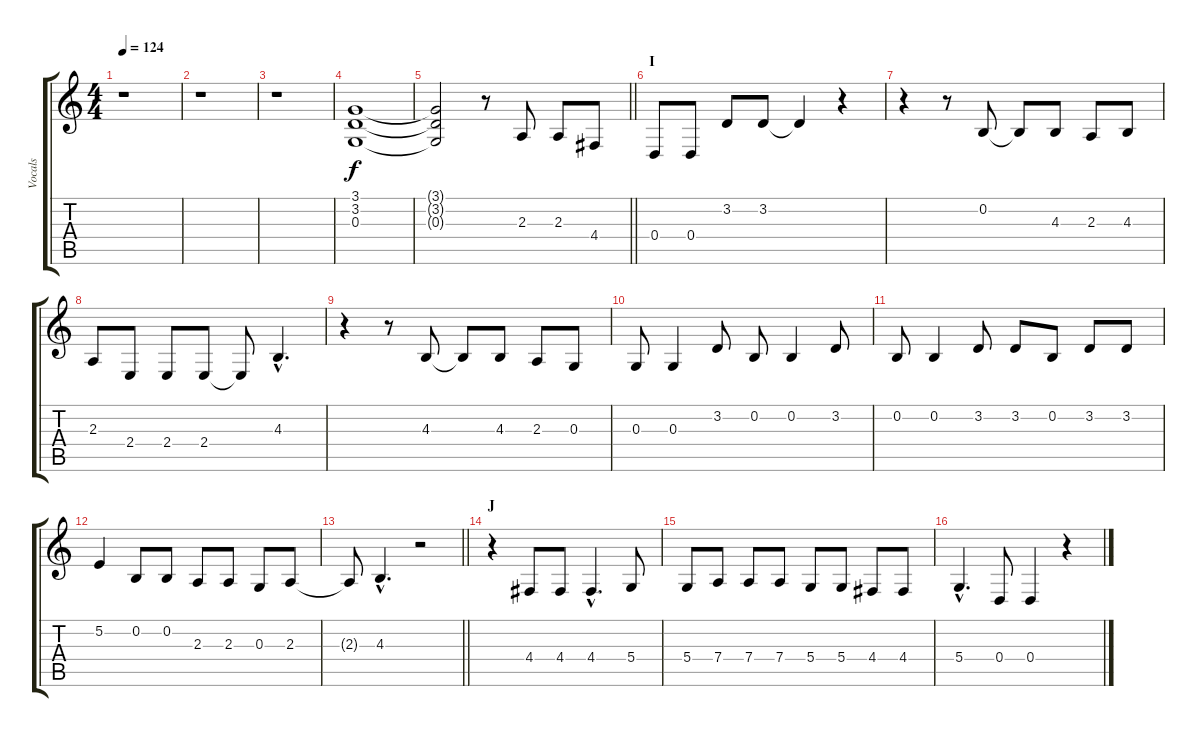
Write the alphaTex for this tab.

\track ("Vocals" "Vocals") {instrument altosax}
\staff {score tabs}
\tuning (E4 B3 G3 D3 A2 E2) {hide}
\ts (4 4)
\tempo 124
\clef g2
\ks c
r.1{dy f} |
r.1 |
r.1 |
(3.1 3.2 0.3).1 |
\barLineRight lightlight
(3.1{t} 3.2{t} 0.3{t}).2 r.8 2.3.8 2.3.8 4.4.8 |
\section ("" "I")
0.4.8 0.4.8 3.2.8 3.2.8 3.2{t}.4 r.4 |
r.4 r.8 0.2.8 0.2{t}.8 4.3.8 2.3.8 4.3.8 |
2.3.8 2.4.8 2.4.8 2.4.8 2.4{t}.8 4.3{hac}.4{d} |
r.4 r.8 4.3.8 4.3{t}.8 4.3.8 2.3.8 0.3.8 |
0.3.8 0.3.4 3.2.8 0.2.8 0.2.4 3.2.8 |
0.2.8 0.2.4 3.2.8 3.2.8 0.2.8 3.2.8 3.2.8 |
5.2.4 0.2.8 0.2.8 2.3.8 2.3.8 0.3.8 2.3.8 |
\barLineRight lightlight
2.3{t}.8 4.3{hac}.4{d} r.2 |
\section ("" "J")
r.4 4.4.8 4.4.8 4.4{hac}.4{d} 5.4.8 |
5.4.8 7.4.8 7.4.8 7.4.8 5.4.8 5.4.8 4.4.8 4.4.8 |
5.4{hac}.4{d} 0.4.8 0.4.4 r.4
